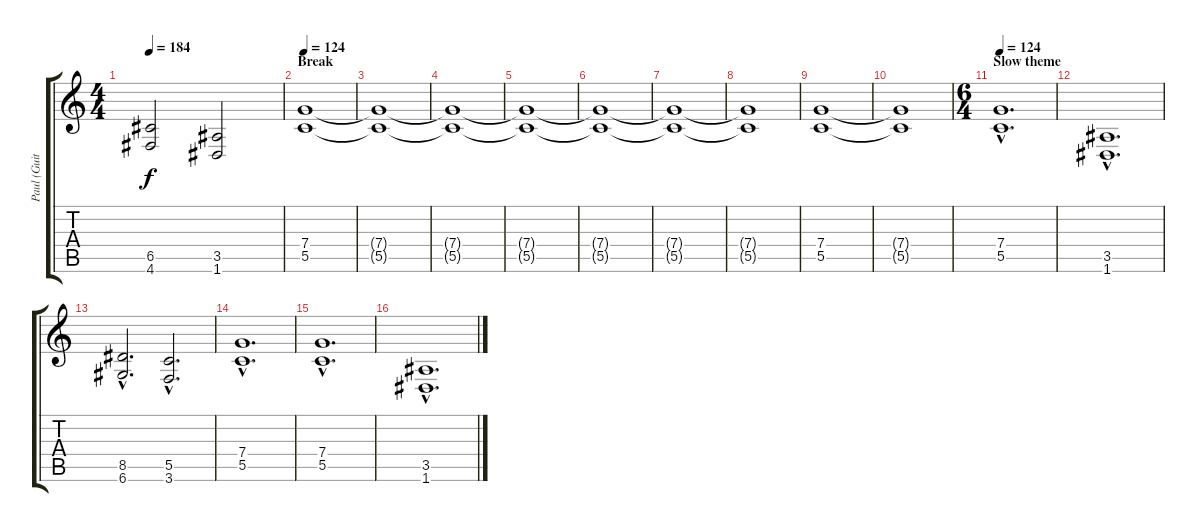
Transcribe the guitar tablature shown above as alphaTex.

\track ("Paul (Guitar)" "Paul (Guit") {instrument distortionguitar}
\staff {score tabs}
\tuning (D4 A3 F3 C3 G2 D2) {hide}
\ts (4 4)
\tempo 184
\clef g2
\ks c
(6.5 4.6).2{dy f} (3.5 1.6).2 |
\section ("" "Break")
\tempo 124
(7.4 5.5).1 |
(7.4{t} 5.5{t}).1 |
(7.4{t} 5.5{t}).1 |
(7.4{t} 5.5{t}).1{volume 2} |
(7.4{t} 5.5{t}).1 |
(7.4{t} 5.5{t}).1 |
(7.4{t} 5.5{t}).1 |
(7.4 5.5).1{volume 14} |
(7.4{t} 5.5{t}).1 |
\ts (6 4)
\section ("" "Slow theme")
\tempo 124
(7.4{hac} 5.5{hac}).1{d} |
(3.5{hac} 1.6{hac}).1{d} |
(8.5{hac} 6.6{hac}).2{d} (5.5{hac} 3.6{hac}).2{d} |
(7.4{hac} 5.5{hac}).1{d} |
(7.4{hac} 5.5{hac}).1{d} |
(3.5{hac} 1.6{hac}).1{d}
